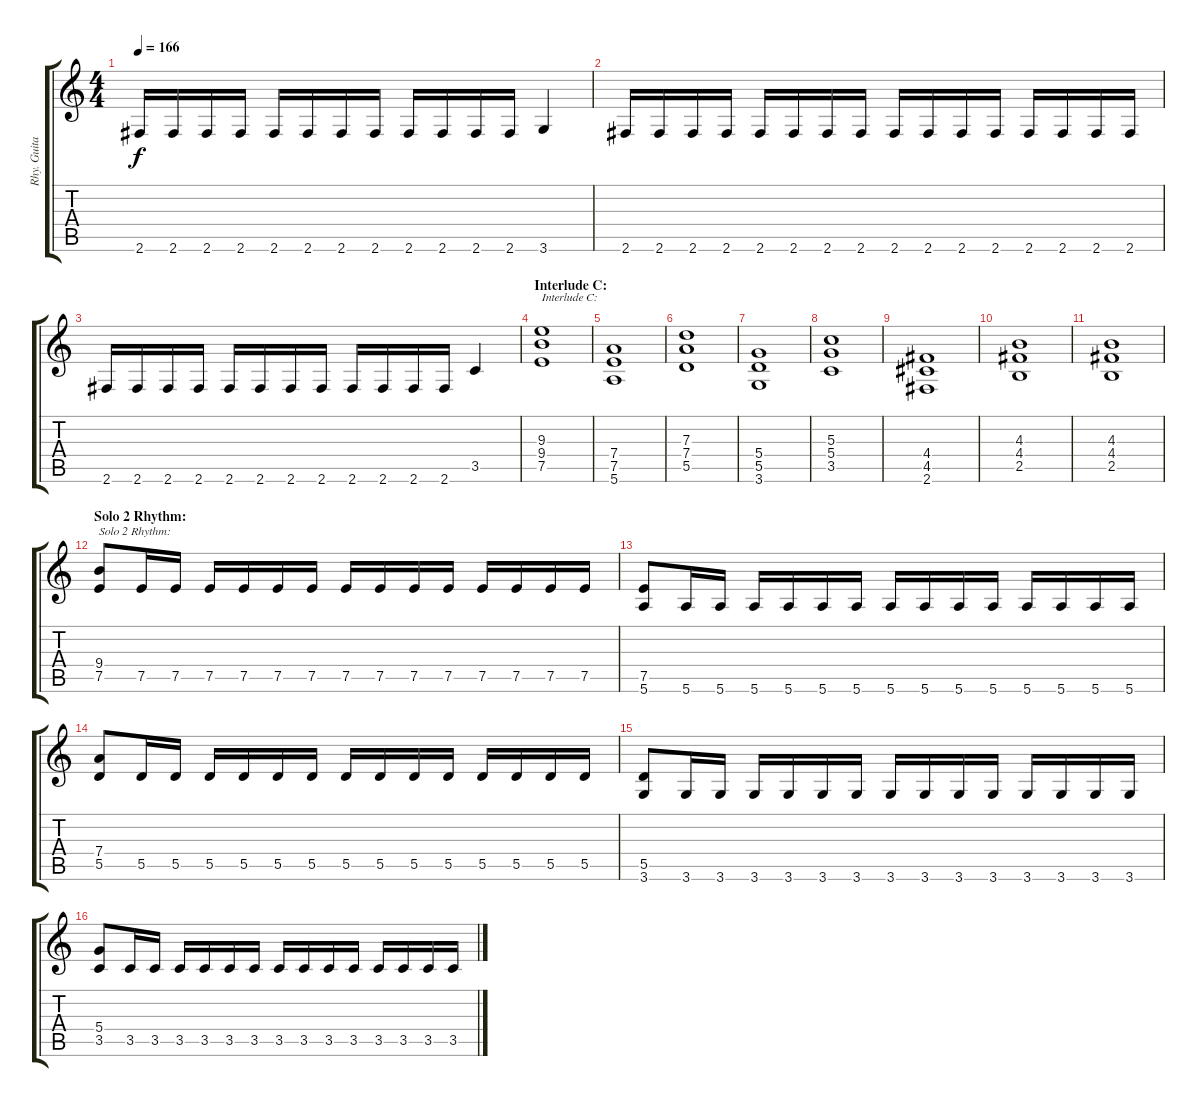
\track ("Rhy. Guitar I" "Rhy. Guita") {instrument distortionguitar}
\staff {score tabs}
\tuning (E4 B3 G3 D3 A2 E2) {hide}
\ts (4 4)
\tempo 166
\clef g2
\ks c
2.6.16{dy f} 2.6.16 2.6.16 2.6.16 2.6.16 2.6.16 2.6.16 2.6.16 2.6.16 2.6.16 2.6.16 2.6.16 3.6.4 |
2.6.16 2.6.16 2.6.16 2.6.16 2.6.16 2.6.16 2.6.16 2.6.16 2.6.16 2.6.16 2.6.16 2.6.16 2.6.16 2.6.16 2.6.16 2.6.16 |
2.6.16 2.6.16 2.6.16 2.6.16 2.6.16 2.6.16 2.6.16 2.6.16 2.6.16 2.6.16 2.6.16 2.6.16 3.5.4 |
\section ("" "Interlude C:")
(9.3 9.4 7.5).1{txt "Interlude C:"} |
(7.4 7.5 5.6).1 |
(7.3 7.4 5.5).1 |
(5.4 5.5 3.6).1 |
(5.3 5.4 3.5).1 |
(4.4 4.5 2.6).1 |
(4.3 4.4 2.5).1 |
(4.3 4.4 2.5).1 |
\section ("" "Solo 2 Rhythm:")
(9.4 7.5).8{txt "Solo 2 Rhythm:"} 7.5.16 7.5.16 7.5.16 7.5.16 7.5.16 7.5.16 7.5.16 7.5.16 7.5.16 7.5.16 7.5.16 7.5.16 7.5.16 7.5.16 |
(7.5 5.6).8 5.6.16 5.6.16 5.6.16 5.6.16 5.6.16 5.6.16 5.6.16 5.6.16 5.6.16 5.6.16 5.6.16 5.6.16 5.6.16 5.6.16 |
(7.4 5.5).8 5.5.16 5.5.16 5.5.16 5.5.16 5.5.16 5.5.16 5.5.16 5.5.16 5.5.16 5.5.16 5.5.16 5.5.16 5.5.16 5.5.16 |
(5.5 3.6).8 3.6.16 3.6.16 3.6.16 3.6.16 3.6.16 3.6.16 3.6.16 3.6.16 3.6.16 3.6.16 3.6.16 3.6.16 3.6.16 3.6.16 |
(5.4 3.5).8 3.5.16 3.5.16 3.5.16 3.5.16 3.5.16 3.5.16 3.5.16 3.5.16 3.5.16 3.5.16 3.5.16 3.5.16 3.5.16 3.5.16
